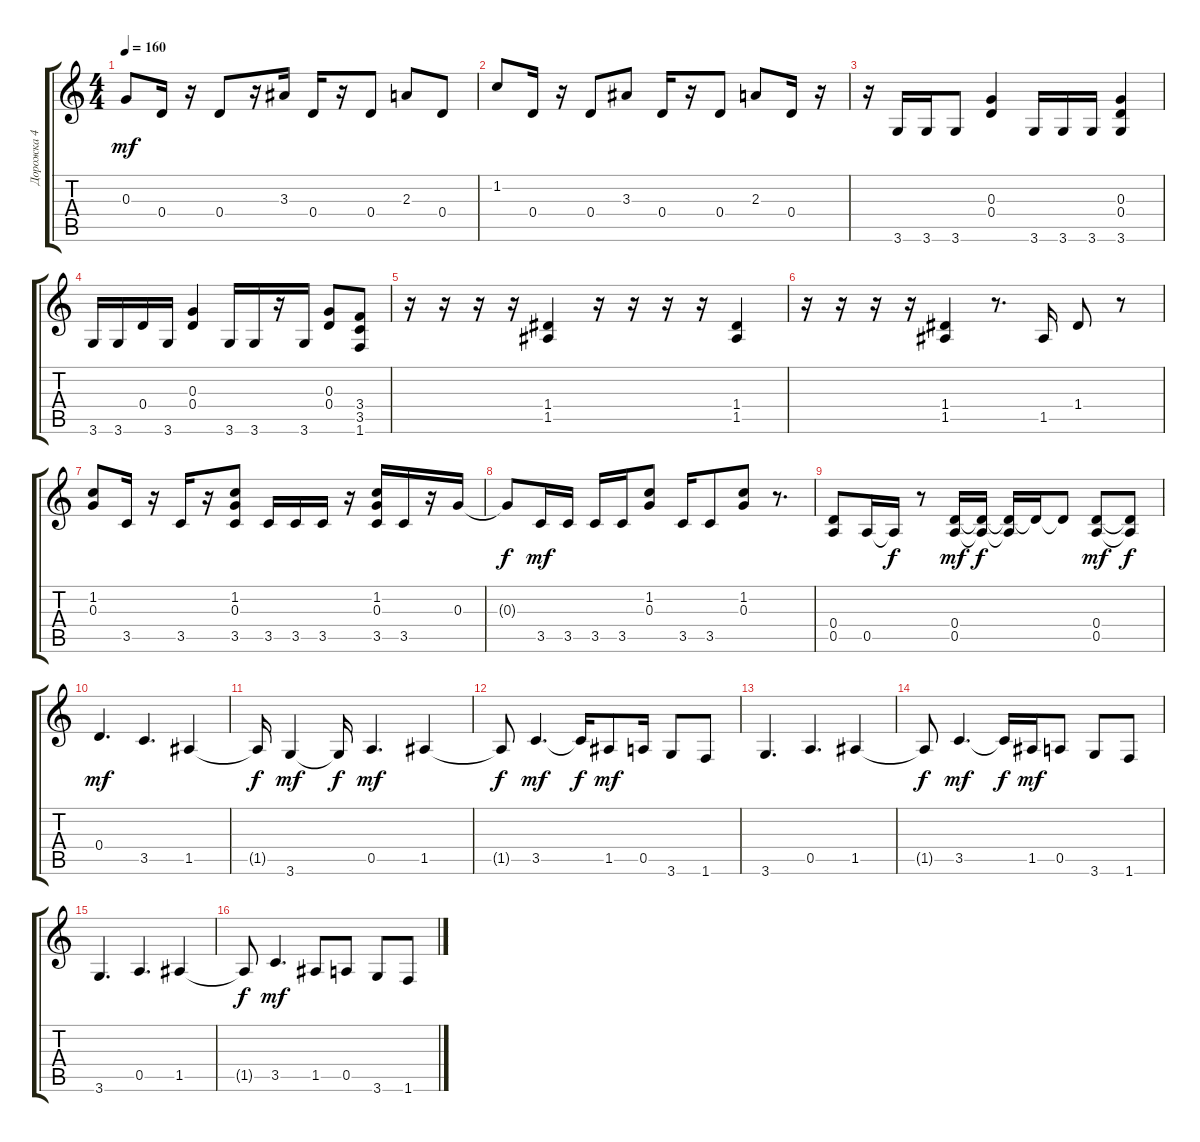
\track ("Дорожка 4" "Дорожка 4") {instrument overdrivenguitar}
\staff {score tabs}
\tuning (E4 B3 G3 D3 A2 E2) {hide}
\ts (4 4)
\tempo 160
\clef g2
\ks c
0.3.8{dy mf} 0.4.16 r.16 0.4.8 r.16 3.3.16 0.4.16 r.16 0.4.8 2.3.8 0.4.8 |
1.2.8 0.4.16 r.16 0.4.8 3.3.8 0.4.16 r.16 0.4.8 2.3.8 0.4.16 r.16 |
r.16 3.6.16 3.6.16 3.6.8 (0.3 0.4).4 3.6.16 3.6.16 3.6.16 (0.3 0.4 3.6).4 |
3.6.16 3.6.16 0.4.16 3.6.16 (0.3 0.4).4 3.6.16 3.6.16 r.16 3.6.16 (0.3 0.4).8 (3.4 3.5 1.6).8 |
r.16 r.16 r.16 r.16 (1.4 1.5).4 r.16 r.16 r.16 r.16 (1.4 1.5).4 |
r.16 r.16 r.16 r.16 (1.4 1.5).4 r.8{d} 1.5.16 1.4.8 r.8 |
(1.2 0.3).8 3.5.16 r.16 3.5.16 r.16 (1.2 0.3 3.5).8 3.5.16 3.5.16 3.5.16 r.16 (1.2 0.3 3.5).16 3.5.16 r.16 0.3.16 |
0.3{t}.8{dy f} 3.5.16{dy mf} 3.5.16 3.5.16 3.5.16 (1.2 0.3).8 3.5.16 3.5.8 (1.2 0.3).8 r.8{d} |
(0.4 0.5).8 0.5.16 0.5{t}.16{dy f} r.8 (0.4 0.5).16{dy mf} (0.4{t} 0.5{t}).16{dy f} (0.4{t} 0.5{t}).16 0.4{t}.16 0.4{t}.8 (0.4 0.5).8{dy mf} (0.4{t} 0.5{t}).8{dy f} |
0.4.4{d dy mf} 3.5.4{d} 1.5.4 |
1.5{t}.16{dy f} 3.6.4{dy mf} 3.6{t}.16{dy f} 0.5.4{d dy mf} 1.5.4 |
1.5{t}.8{dy f} 3.5.4{d dy mf} 3.5{t}.16{dy f} 1.5.8{dy mf} 0.5.16 3.6.8 1.6.8 |
3.6.4{d} 0.5.4{d} 1.5.4 |
1.5{t}.8{dy f} 3.5.4{d dy mf} 3.5{t}.16{dy f} 1.5.16{dy mf} 0.5.8 3.6.8 1.6.8 |
3.6.4{d} 0.5.4{d} 1.5.4 |
1.5{t}.8{dy f} 3.5.4{d dy mf} 1.5.8 0.5.8 3.6.8 1.6.8
